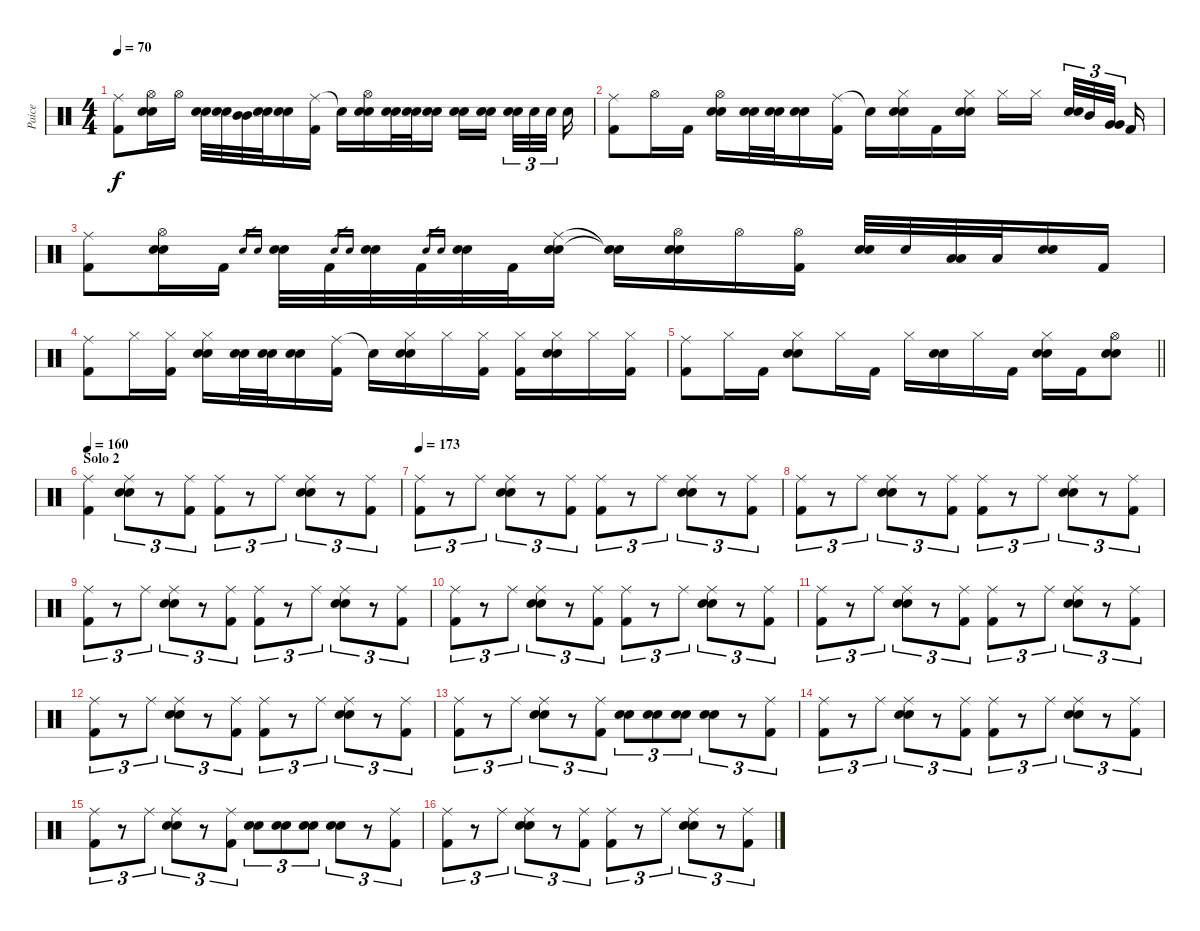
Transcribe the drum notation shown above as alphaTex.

\track ("Paice" "Paice") {instrument percussion}
\staff {score}
\articulation defaults
\ts (4 4)
\tempo 70
\clef neutral
\ks c
("Ride (middle)" "Kick (hit) 2").8{dy f} ("Hi-Hat (open)" "Electric Snare (hit)" "Electric Snare (hit)").16 "Hi-Hat (open)".16 ("Electric Snare (hit)" "Electric Snare (hit)").32 ("Electric Snare (hit)" "Electric Snare (hit)").32 ("Mid Tom (hit)" "Mid Tom (hit)").32 ("Electric Snare (hit)" "Electric Snare (hit)").32 ("Electric Snare (hit)" "Electric Snare (hit)").16 ("Ride (middle)" "Kick (hit) 2").16 "Snare (hit)"{t}.16 ("Hi-Hat (open)" "Electric Snare (hit)" "Electric Snare (hit)").16 ("Electric Snare (hit)" "Electric Snare (hit)").32 ("Electric Snare (hit)" "Electric Snare (hit)").32 ("Electric Snare (hit)" "Electric Snare (hit)").16 ("Electric Snare (hit)" "Electric Snare (hit)").16 ("Electric Snare (hit)" "Electric Snare (hit)").16 ("Electric Snare (hit)" "Electric Snare (hit)").32{tu (3 2)} "Electric Snare (hit)".32{tu (3 2)} "Electric Snare (hit)".32{tu (3 2)} "Electric Snare (hit)".16 |
("Ride (middle)" "Kick (hit) 2").8 "Hi-Hat (open)".16 "Kick (hit) 2".16 ("Hi-Hat (open)" "Electric Snare (hit)" "Electric Snare (hit)").16 ("Electric Snare (hit)" "Electric Snare (hit)").32 ("Electric Snare (hit)" "Electric Snare (hit)").32 ("Electric Snare (hit)" "Electric Snare (hit)").16 ("Ride (middle)" "Kick (hit) 2").16 "Snare (hit)"{t}.16 ("Hi-Hat (closed)" "Electric Snare (hit)" "Electric Snare (hit)").16 "Kick (hit) 2".16 ("Hi-Hat (closed)" "Electric Snare (hit)" "Electric Snare (hit)").16 "Hi-Hat (closed)".16 "Hi-Hat (closed)".16 ("Electric Snare (hit)" "Electric Snare (hit)").32{tu (3 2)} "Mid Tom (hit)".32{tu (3 2)} ("Very Low Tom (hit)" "Very Low Tom (hit)").32{tu (3 2)} "Kick (hit) 2".16 |
("Ride (middle)" "Kick (hit) 2").8 ("Hi-Hat (open)" "Electric Snare (hit)" "Electric Snare (hit)").16 "Kick (hit) 2".16 "Electric Snare (hit)".16{gr} "Electric Snare (hit)".16{gr} ("Electric Snare (hit)" "Electric Snare (hit)").32 "Kick (hit) 2".32 "Electric Snare (hit)".16{gr} "Electric Snare (hit)".16{gr} ("Electric Snare (hit)" "Electric Snare (hit)").32 "Kick (hit) 2".32 "Electric Snare (hit)".16{gr} "Electric Snare (hit)".16{gr} ("Electric Snare (hit)" "Electric Snare (hit)").32 "Kick (hit) 2".32 ("Ride (middle)" "Electric Snare (hit)" "Electric Snare (hit)").16 ("Snare (hit)"{t} "Snare (hit)"{t}).16 ("Hi-Hat (open)" "Electric Snare (hit)" "Electric Snare (hit)").16 "Hi-Hat (open)".16 ("Hi-Hat (open)" "Kick (hit) 2").16 ("Electric Snare (hit)" "Electric Snare (hit)").32 "Electric Snare (hit)".32 ("Low Tom (hit)" "Low Tom (hit)").32 "Low Tom (hit)".32 ("Electric Snare (hit)" "Electric Snare (hit)").16 "Kick (hit) 2".16 |
("Ride (middle)" "Kick (hit) 2").8 "Hi-Hat (closed)".16 ("Hi-Hat (closed)" "Kick (hit) 2").16 ("Hi-Hat (closed)" "Electric Snare (hit)" "Electric Snare (hit)").16 ("Electric Snare (hit)" "Electric Snare (hit)").32 ("Electric Snare (hit)" "Electric Snare (hit)").32 ("Electric Snare (hit)" "Electric Snare (hit)").16 ("Ride (middle)" "Kick (hit) 2").16 "Snare (hit)"{t}.16 ("Hi-Hat (closed)" "Electric Snare (hit)" "Electric Snare (hit)").16 "Hi-Hat (closed)".16 ("Hi-Hat (closed)" "Kick (hit) 2").16 ("Hi-Hat (closed)" "Kick (hit) 2").16 ("Hi-Hat (closed)" "Electric Snare (hit)" "Electric Snare (hit)").16 "Hi-Hat (closed)".16 ("Hi-Hat (closed)" "Kick (hit) 2").16 |
\barLineRight lightlight
("Ride (middle)" "Kick (hit) 2").8 "Hi-Hat (closed)".16 "Kick (hit) 2".16 ("Hi-Hat (closed)" "Electric Snare (hit)" "Electric Snare (hit)").8 "Hi-Hat (closed)".16 "Kick (hit) 2".16 "Hi-Hat (closed)".16 ("Electric Snare (hit)" "Electric Snare (hit)").16 "Hi-Hat (closed)".16 "Kick (hit) 2".16 ("Hi-Hat (closed)" "Electric Snare (hit)" "Electric Snare (hit)").16 "Kick (hit) 2".16 ("Hi-Hat (open)" "Electric Snare (hit)" "Electric Snare (hit)").8 |
\section ("" "Solo 2")
\tempo 160
("Ride (middle)" "Kick (hit) 2").4 ("Ride (middle)" "Electric Snare (hit)" "Electric Snare (hit)").8{tu (3 2)} r.8{tu (3 2)} ("Ride (middle)" "Kick (hit) 2").8{tu (3 2)} ("Ride (middle)" "Kick (hit) 2").8{tu (3 2)} r.8{tu (3 2)} "Ride (middle)".8{tu (3 2)} ("Ride (middle)" "Electric Snare (hit)" "Electric Snare (hit)").8{tu (3 2)} r.8{tu (3 2)} ("Ride (middle)" "Kick (hit) 2").8{tu (3 2)} |
\tempo 173
("Ride (middle)" "Kick (hit) 2").8{tu (3 2)} r.8{tu (3 2)} "Ride (middle)".8{tu (3 2)} ("Ride (middle)" "Electric Snare (hit)" "Electric Snare (hit)").8{tu (3 2)} r.8{tu (3 2)} ("Ride (middle)" "Kick (hit) 2").8{tu (3 2)} ("Ride (middle)" "Kick (hit) 2").8{tu (3 2)} r.8{tu (3 2)} "Ride (middle)".8{tu (3 2)} ("Ride (middle)" "Electric Snare (hit)" "Electric Snare (hit)").8{tu (3 2)} r.8{tu (3 2)} ("Ride (middle)" "Kick (hit) 2").8{tu (3 2)} |
("Ride (middle)" "Kick (hit) 2").8{tu (3 2)} r.8{tu (3 2)} "Ride (middle)".8{tu (3 2)} ("Ride (middle)" "Electric Snare (hit)" "Electric Snare (hit)").8{tu (3 2)} r.8{tu (3 2)} ("Ride (middle)" "Kick (hit) 2").8{tu (3 2)} ("Ride (middle)" "Kick (hit) 2").8{tu (3 2)} r.8{tu (3 2)} "Ride (middle)".8{tu (3 2)} ("Ride (middle)" "Electric Snare (hit)" "Electric Snare (hit)").8{tu (3 2)} r.8{tu (3 2)} ("Ride (middle)" "Kick (hit) 2").8{tu (3 2)} |
("Ride (middle)" "Kick (hit) 2").8{tu (3 2)} r.8{tu (3 2)} "Ride (middle)".8{tu (3 2)} ("Ride (middle)" "Electric Snare (hit)" "Electric Snare (hit)").8{tu (3 2)} r.8{tu (3 2)} ("Ride (middle)" "Kick (hit) 2").8{tu (3 2)} ("Ride (middle)" "Kick (hit) 2").8{tu (3 2)} r.8{tu (3 2)} "Ride (middle)".8{tu (3 2)} ("Ride (middle)" "Electric Snare (hit)" "Electric Snare (hit)").8{tu (3 2)} r.8{tu (3 2)} ("Ride (middle)" "Kick (hit) 2").8{tu (3 2)} |
("Ride (middle)" "Kick (hit) 2").8{tu (3 2)} r.8{tu (3 2)} "Ride (middle)".8{tu (3 2)} ("Ride (middle)" "Electric Snare (hit)" "Electric Snare (hit)").8{tu (3 2)} r.8{tu (3 2)} ("Ride (middle)" "Kick (hit) 2").8{tu (3 2)} ("Ride (middle)" "Kick (hit) 2").8{tu (3 2)} r.8{tu (3 2)} "Ride (middle)".8{tu (3 2)} ("Ride (middle)" "Electric Snare (hit)" "Electric Snare (hit)").8{tu (3 2)} r.8{tu (3 2)} ("Ride (middle)" "Kick (hit) 2").8{tu (3 2)} |
("Ride (middle)" "Kick (hit) 2").8{tu (3 2)} r.8{tu (3 2)} "Ride (middle)".8{tu (3 2)} ("Ride (middle)" "Electric Snare (hit)" "Electric Snare (hit)").8{tu (3 2)} r.8{tu (3 2)} ("Ride (middle)" "Kick (hit) 2").8{tu (3 2)} ("Ride (middle)" "Kick (hit) 2").8{tu (3 2)} r.8{tu (3 2)} "Ride (middle)".8{tu (3 2)} ("Ride (middle)" "Electric Snare (hit)" "Electric Snare (hit)").8{tu (3 2)} r.8{tu (3 2)} ("Ride (middle)" "Kick (hit) 2").8{tu (3 2)} |
("Ride (middle)" "Kick (hit) 2").8{tu (3 2)} r.8{tu (3 2)} "Ride (middle)".8{tu (3 2)} ("Ride (middle)" "Electric Snare (hit)" "Electric Snare (hit)").8{tu (3 2)} r.8{tu (3 2)} ("Ride (middle)" "Kick (hit) 2").8{tu (3 2)} ("Ride (middle)" "Kick (hit) 2").8{tu (3 2)} r.8{tu (3 2)} "Ride (middle)".8{tu (3 2)} ("Ride (middle)" "Electric Snare (hit)" "Electric Snare (hit)").8{tu (3 2)} r.8{tu (3 2)} ("Ride (middle)" "Kick (hit) 2").8{tu (3 2)} |
("Ride (middle)" "Kick (hit) 2").8{tu (3 2)} r.8{tu (3 2)} "Ride (middle)".8{tu (3 2)} ("Ride (middle)" "Electric Snare (hit)" "Electric Snare (hit)").8{tu (3 2)} r.8{tu (3 2)} ("Ride (middle)" "Kick (hit) 2").8{tu (3 2)} ("Electric Snare (hit)" "Electric Snare (hit)").8{tu (3 2)} ("Electric Snare (hit)" "Electric Snare (hit)").8{tu (3 2)} ("Electric Snare (hit)" "Electric Snare (hit)").8{tu (3 2)} ("Electric Snare (hit)" "Electric Snare (hit)").8{tu (3 2)} r.8{tu (3 2)} ("Ride (middle)" "Kick (hit) 2").8{tu (3 2)} |
("Ride (middle)" "Kick (hit) 2").8{tu (3 2)} r.8{tu (3 2)} "Ride (middle)".8{tu (3 2)} ("Ride (middle)" "Electric Snare (hit)" "Electric Snare (hit)").8{tu (3 2)} r.8{tu (3 2)} ("Ride (middle)" "Kick (hit) 2").8{tu (3 2)} ("Ride (middle)" "Kick (hit) 2").8{tu (3 2)} r.8{tu (3 2)} "Ride (middle)".8{tu (3 2)} ("Ride (middle)" "Electric Snare (hit)" "Electric Snare (hit)").8{tu (3 2)} r.8{tu (3 2)} ("Ride (middle)" "Kick (hit) 2").8{tu (3 2)} |
("Ride (middle)" "Kick (hit) 2").8{tu (3 2)} r.8{tu (3 2)} "Ride (middle)".8{tu (3 2)} ("Ride (middle)" "Electric Snare (hit)" "Electric Snare (hit)").8{tu (3 2)} r.8{tu (3 2)} ("Ride (middle)" "Kick (hit) 2").8{tu (3 2)} ("Electric Snare (hit)" "Electric Snare (hit)").8{tu (3 2)} ("Electric Snare (hit)" "Electric Snare (hit)").8{tu (3 2)} ("Electric Snare (hit)" "Electric Snare (hit)").8{tu (3 2)} ("Electric Snare (hit)" "Electric Snare (hit)").8{tu (3 2)} r.8{tu (3 2)} ("Ride (middle)" "Kick (hit) 2").8{tu (3 2)} |
("Ride (middle)" "Kick (hit) 2").8{tu (3 2)} r.8{tu (3 2)} "Ride (middle)".8{tu (3 2)} ("Ride (middle)" "Electric Snare (hit)" "Electric Snare (hit)").8{tu (3 2)} r.8{tu (3 2)} ("Ride (middle)" "Kick (hit) 2").8{tu (3 2)} ("Ride (middle)" "Kick (hit) 2").8{tu (3 2)} r.8{tu (3 2)} "Ride (middle)".8{tu (3 2)} ("Ride (middle)" "Electric Snare (hit)" "Electric Snare (hit)").8{tu (3 2)} r.8{tu (3 2)} ("Ride (middle)" "Kick (hit) 2").8{tu (3 2)}
